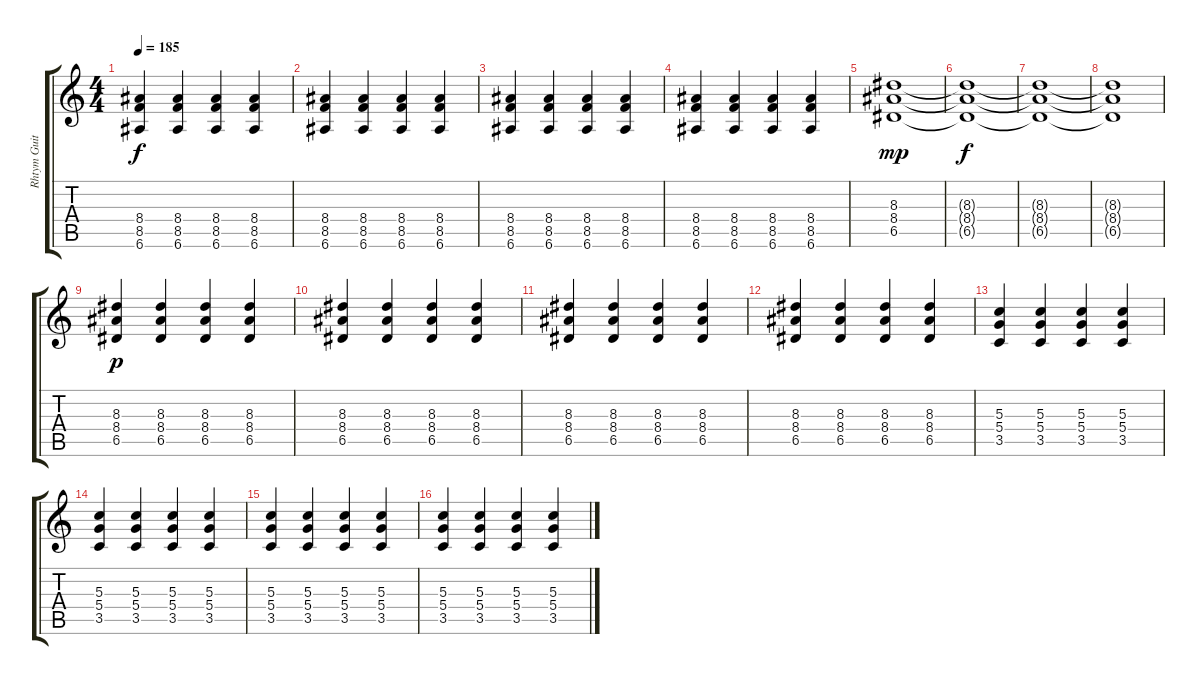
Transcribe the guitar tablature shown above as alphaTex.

\track ("Rhtym Guitar 2" "Rhtym Guit") {instrument acousticguitarsteel}
\staff {score tabs}
\tuning (E4 B3 G3 D3 A2 E2) {hide}
\ts (4 4)
\tempo 185
\clef g2
\ks c
(8.4 8.5 6.6).4{dy f} (8.4 8.5 6.6).4 (8.4 8.5 6.6).4 (8.4 8.5 6.6).4 |
(8.4 8.5 6.6).4 (8.4 8.5 6.6).4 (8.4 8.5 6.6).4 (8.4 8.5 6.6).4 |
(8.4 8.5 6.6).4 (8.4 8.5 6.6).4 (8.4 8.5 6.6).4 (8.4 8.5 6.6).4 |
(8.4 8.5 6.6).4 (8.4 8.5 6.6).4 (8.4 8.5 6.6).4 (8.4 8.5 6.6).4 |
(8.3 8.4 6.5).1{dy mp} |
(8.3{t} 8.4{t} 6.5{t}).1{dy f} |
(8.3{t} 8.4{t} 6.5{t}).1 |
(8.3{t} 8.4{t} 6.5{t}).1 |
(8.3 8.4 6.5).4{dy p} (8.3 8.4 6.5).4 (8.3 8.4 6.5).4 (8.3 8.4 6.5).4 |
(8.3 8.4 6.5).4 (8.3 8.4 6.5).4 (8.3 8.4 6.5).4 (8.3 8.4 6.5).4 |
(8.3 8.4 6.5).4 (8.3 8.4 6.5).4 (8.3 8.4 6.5).4 (8.3 8.4 6.5).4 |
(8.3 8.4 6.5).4 (8.3 8.4 6.5).4 (8.3 8.4 6.5).4 (8.3 8.4 6.5).4 |
(5.3 5.4 3.5).4 (5.3 5.4 3.5).4 (5.3 5.4 3.5).4 (5.3 5.4 3.5).4 |
(5.3 5.4 3.5).4 (5.3 5.4 3.5).4 (5.3 5.4 3.5).4 (5.3 5.4 3.5).4 |
(5.3 5.4 3.5).4 (5.3 5.4 3.5).4 (5.3 5.4 3.5).4 (5.3 5.4 3.5).4 |
(5.3 5.4 3.5).4 (5.3 5.4 3.5).4 (5.3 5.4 3.5).4 (5.3 5.4 3.5).4
